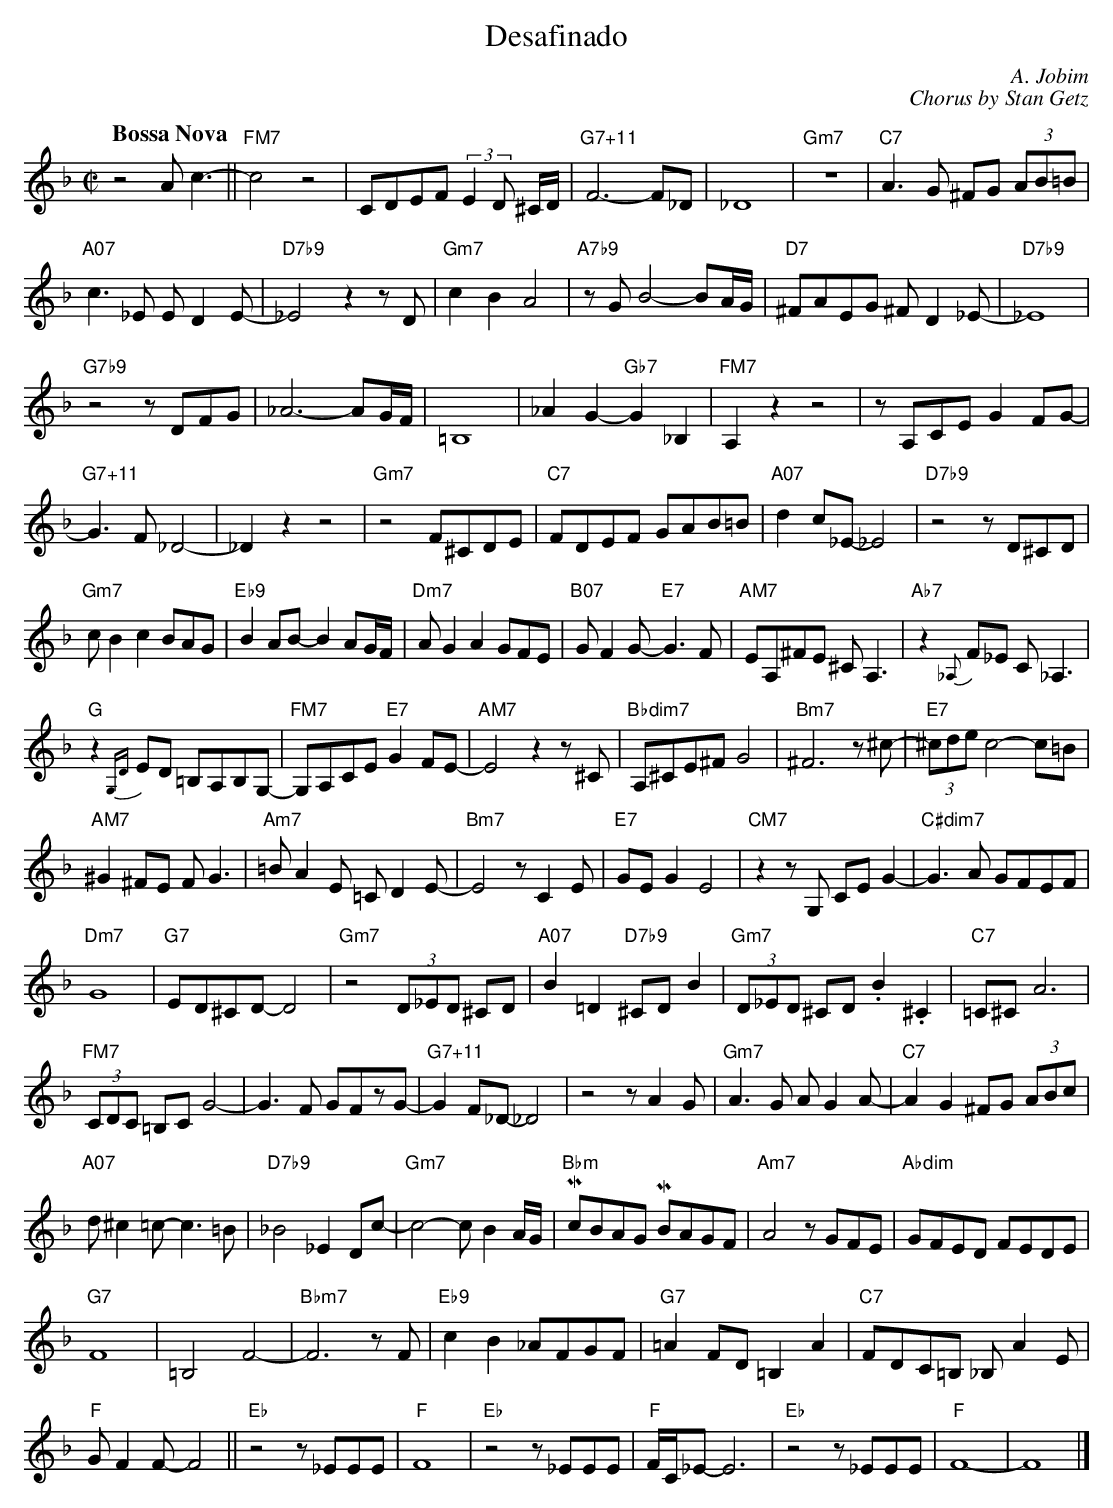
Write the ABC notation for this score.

X:1   % ---- desafinado in F
T: Desafinado
C: A. Jobim
C: Chorus by Stan Getz
M: C|
L: 1/4
Q: "Bossa Nova"
K: F
z2 A<c-||"FM7"c2z2|C/D/E/F/ (3:2:2ED/ ^C//D//|"G7+11"F3-F/_D/|_D4|"Gm7" z4|"C7"A>G ^F/G/ (3A/B/=B/ |
"A07"c>_E E/DE/-|"D7b9"_E2zz/D/|"Gm7" cBA2|"A7b9"z/G/B2-B/A//G// |"D7" ^F/A/E/G/ ^F/D_E/-|"D7b9"_E4|
"G7b9"z2z/D/F/G/|_A3-A/G//F//|=B,4| _AG-"Gb7"G_B,|"FM7"A, z z2|z/A,/C/E/ G F/G/-|
"G7+11"G>F_D2-|_D z z2|"Gm7"z2 F/^C/D/E/|"C7" F/D/E/F/ G/A/B/=B/|"A07" d c/_E/-_E2|"D7b9"z2z/D/^C/D/|
"Gm7"c/Bc B/A/G/|"Eb9"B A/B/-B A/G//F//|"Dm7"A/GA G/F/E/|"B07"G/FG/-"E7"G>F|"AM7"E/A,/^F/E/ ^C<A,|"Ab7"z{_A,}F/_E/ C<_A,|
"G"z{G,D}E/D/ =B,/A,/B,/G,/-|"FM7" G,/A,/C/E/ "E7"GF/E/-|"AM7"E2z z/^C/|"Bbdim7"A,/^C/E/^F/ G2|"Bm7"^F3z/^c/-|"E7"(3^c/d/e/ c2-c/=B/|
"AM7"^G^F/E/ F<G|"Am7"=B/AE/ =C/DE/-|"Bm7"E2z/CE/|"E7"G/E/G E2|"CM7"zz/ G,/ C/E/ G-|"C#dim7"G>A G/F/E/F/|
"Dm7"G4 |"G7" E/D/^C/D/-D2|"Gm7"z2 (3D/_E/D/ ^C/D/|"A07"B=D"D7b9"^C/D/B|"Gm7"(3D/_E/D/ ^C/D/ .B.^C|"C7"=C/^C/A3|
"FM7"(3C/D/C/ =B,/C/G2-|G>F G/F/z/G/-|"G7+11"G F/_D/-_D2|z2z/AG/|"Gm7"A>G A/GA/-|"C7"AG ^F/G/ (3A/B/c/|
"A07"d/^c=c/-c>=B|"D7b9"_B2_E D/c/-|"Gm7"c2-c/BA//G//|"Bbm"Mc/B/A/G/ MB/A/G/F/|"Am7"A2 z/G/F/E/|"Abdim"G/F/E/D/ F/E/D/E/|
"G7"F4|=B,2F2-|"Bbm7"F3z/F/|"Eb9"cB_A/F/G/F/|"G7"=AF/D/=B,A|"C7"F/D/C/=B,/ _B,/AE/|
"F"G/FF/-F2||"Eb"z2z/_E/E/E/|"F"F4|"Eb"z2z/_E/E/E/|"F"F//C//_E/-E3|"Eb"z2z/_E/E/E/|"F"F4-|F4|]
